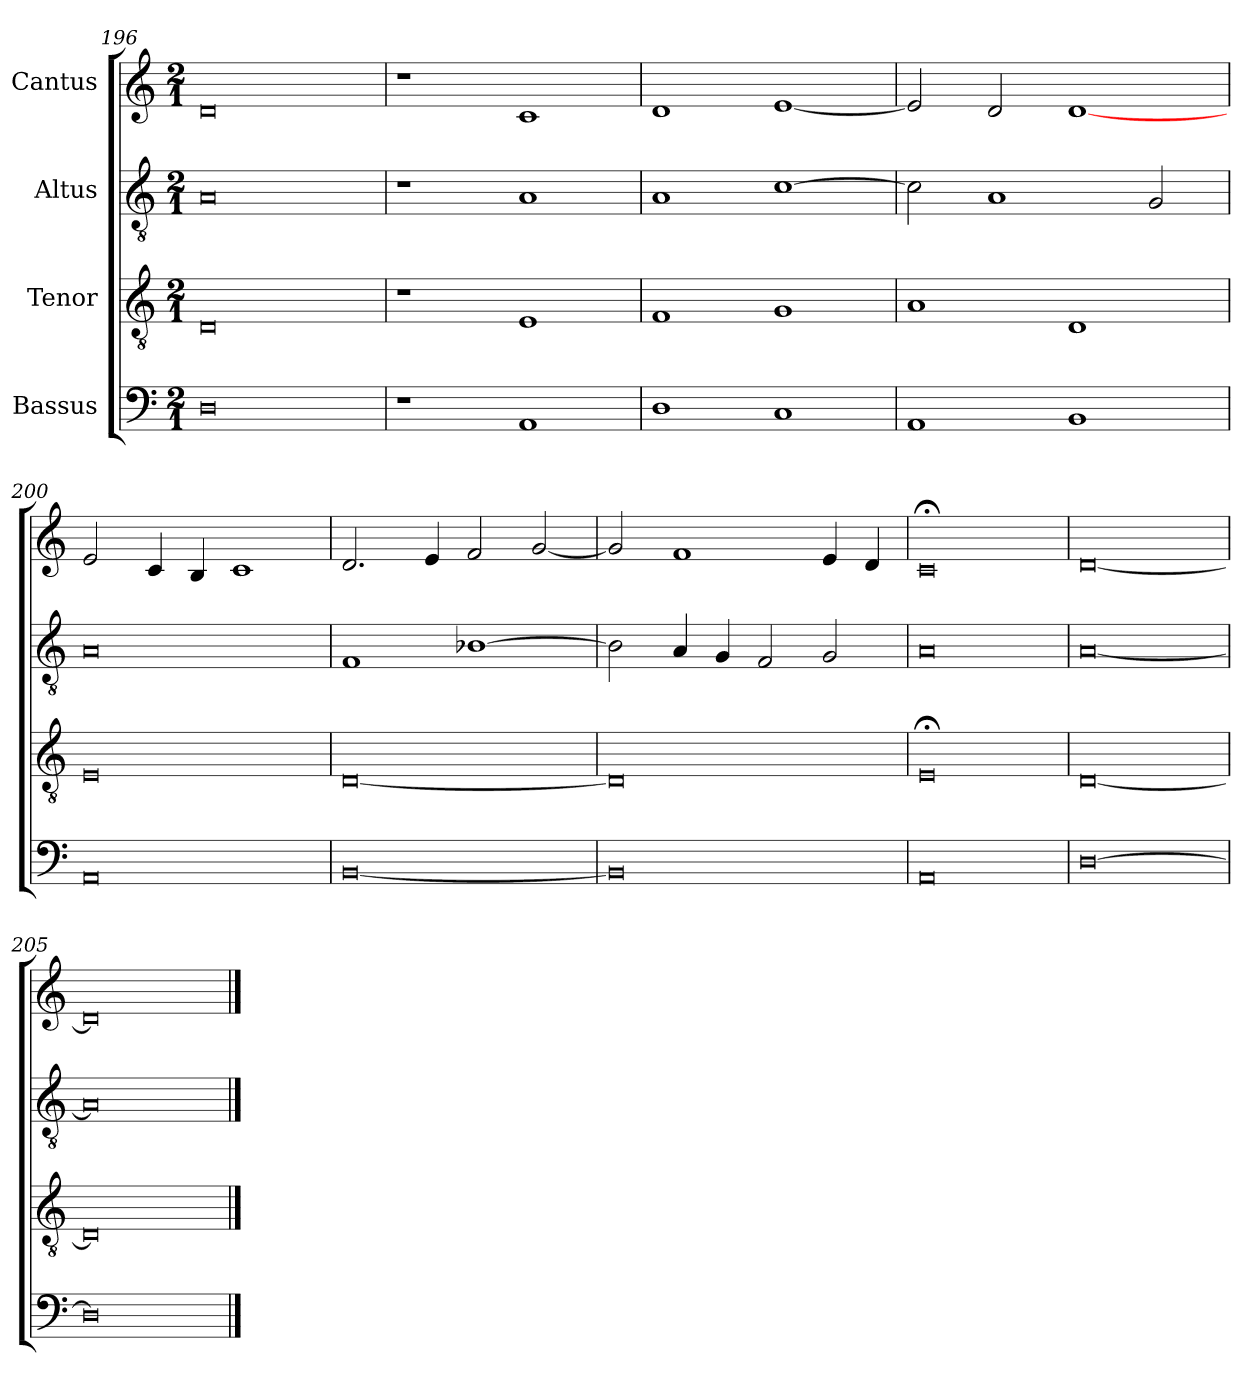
**kern	**kern	**kern	**kern
*part4	*part3	*part2	*part1
*staff4	*staff3	*staff2	*staff1
*I"Bassus	*I"Tenor	*I"Altus	*I"Cantus
*clefF4	*clefGv2	*clefGv2	*clefG2
*	*ITrd7c12	*ITrd7c12	*
*k[]	*k[]	*k[]	*k[]
*C:	*C:	*C:	*C:
*M2/1	*M2/1	*M2/1	*M2/1
=196	=196	=196	=196
0Di	0DDi	0AAi	0di
=197	=197	=197	=197
1r	1r	1r	1r
1AAi	1EEi	1AAi	1ci
=198	=198	=198	=198
1Di	1FFi	1AAi	1di
1Ci	1GGi	[>1Ci	[<1ei
!!LO:LB:g=z
=199	=199	=199	=199
1AAi	1AAi	2Ci\]	2ei/]
.	.	1AAi	2di/
1BBi	1DDi	.	[<1di
.	.	2GGi/	.
=200	=200	=200	=200
0AAi	0EEi	0AAi	2ei/
.	.	.	4ci/
.	.	.	4Bi/
.	.	.	1ci
=201	=201	=201	=201
[<0BBi	[<0DDi	1FFi	2.di/
.	.	.	4ei/
.	.	[>1BB-Xi	2fi/
.	.	.	[<2gi/
=202	=202	=202	=202
0BBi]	0DDi]	2BB-i\]	2gi/]
.	.	4AAi/	1fi
.	.	4GGi/	.
.	.	2FFi/	.
.	.	2GGi/	4ei/
.	.	.	4di/
=203	=203	=203	=203
0AAi	0EE;i	0AAi	0c;i
=204	=204	=204	=204
[>0Di	[<0DDi	[<0AAi	[<0di
=205	=205	=205	=205
0Di]	0DDi]	0AAi]	0di]
==	==	==	==
*-	*-	*-	*-
